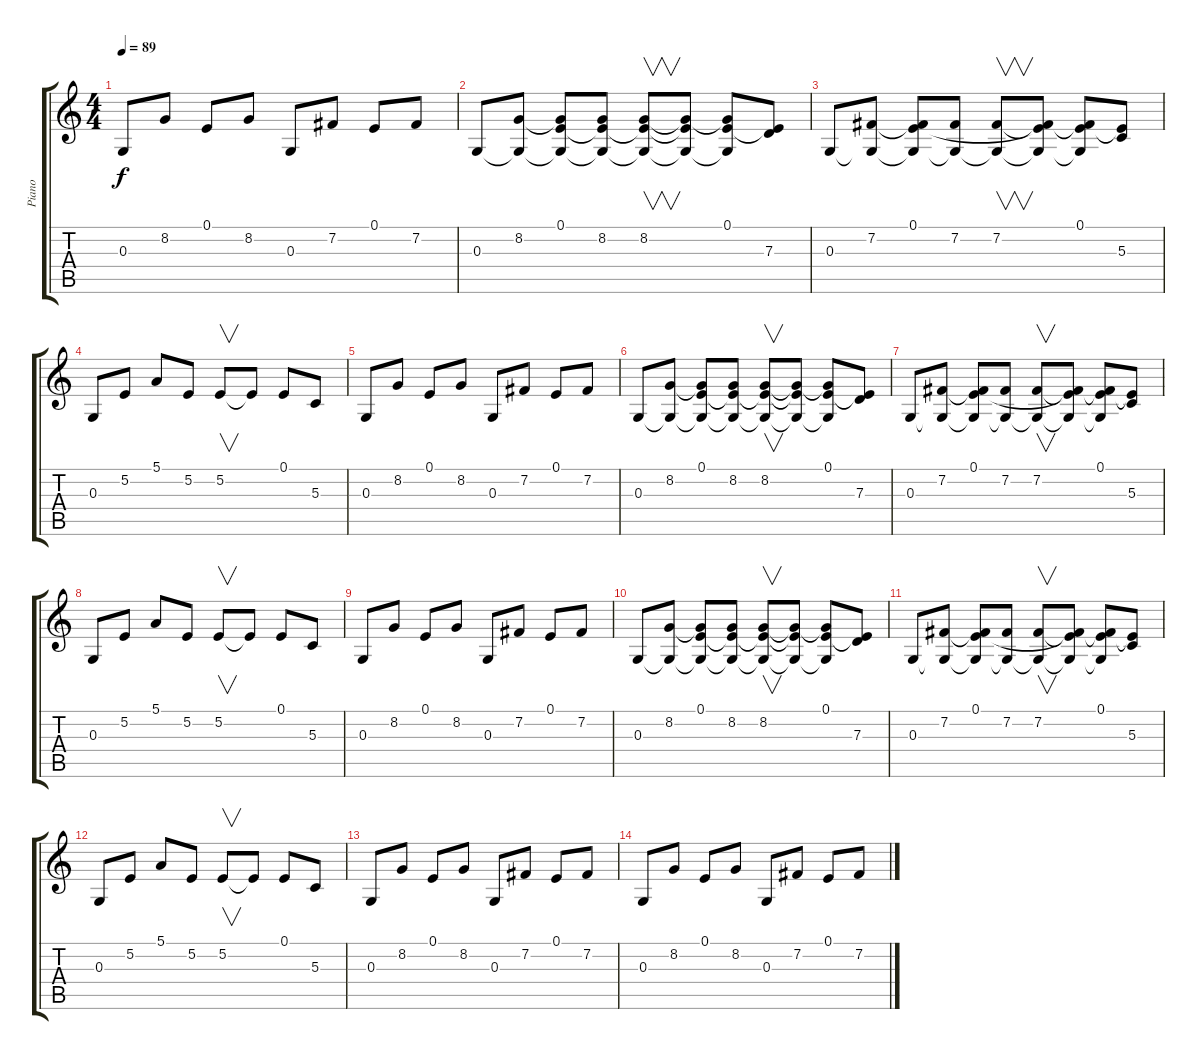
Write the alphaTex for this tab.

\track ("Piano" "Piano") {instrument brightacousticpiano}
\staff {score tabs}
\tuning (E4 B3 G3 D3 A2 E2) {hide}
\ts (4 4)
\tempo 89
\clef g2
\ks c
0.3.8{dy f} 8.2.8 0.1.8 8.2.8 0.3.8 7.2.8 0.1.8 7.2.8 |
0.3.8 (8.2 0.3{t}).8 (0.1 8.2{t} 0.3{t}).8 (0.1{t} 8.2 0.3{t}).8 (0.1{t} 8.2 0.3{t}).8{v} (0.1{t} 8.2{t} 0.3{t}).8 (0.1 8.2{t} 0.3{t}).8 (0.1{t} 7.3).8 |
0.3.8 (7.2 0.3{t}).8 (0.1 7.2{t} 0.3{t}).8 (7.2 0.3{t}).8 (7.2 0.3{t}).8{v} (0.1{t} 7.2{t} 0.3{t}).8 (0.1 7.2{t} 0.3{t}).8 (0.1{t} 5.3).8 |
0.3.8 5.2.8 5.1.8 5.2.8 5.2.8{v} 5.2{t}.8 0.1.8 5.3.8 |
0.3.8 8.2.8 0.1.8 8.2.8 0.3.8 7.2.8 0.1.8 7.2.8 |
0.3.8{volume 10} (8.2 0.3{t}).8 (0.1 8.2{t} 0.3{t}).8 (0.1{t} 8.2 0.3{t}).8 (0.1{t} 8.2 0.3{t}).8{v} (0.1{t} 8.2{t} 0.3{t}).8 (0.1 8.2{t} 0.3{t}).8 (0.1{t} 7.3).8 |
0.3.8 (7.2 0.3{t}).8 (0.1 7.2{t} 0.3{t}).8 (7.2 0.3{t}).8 (7.2 0.3{t}).8{v} (0.1{t} 7.2{t} 0.3{t}).8 (0.1 7.2{t} 0.3{t}).8 (0.1{t} 5.3).8 |
0.3.8{volume 7} 5.2.8 5.1.8 5.2.8 5.2.8{v} 5.2{t}.8 0.1.8 5.3.8 |
0.3.8{volume 5} 8.2.8 0.1.8 8.2.8 0.3.8 7.2.8 0.1.8 7.2.8 |
0.3.8 (8.2 0.3{t}).8 (0.1 8.2{t} 0.3{t}).8 (0.1{t} 8.2 0.3{t}).8 (0.1{t} 8.2 0.3{t}).8{v} (0.1{t} 8.2{t} 0.3{t}).8 (0.1 8.2{t} 0.3{t}).8 (0.1{t} 7.3).8 |
0.3.8{volume 3} (7.2 0.3{t}).8 (0.1 7.2{t} 0.3{t}).8 (7.2 0.3{t}).8 (7.2 0.3{t}).8{v} (0.1{t} 7.2{t} 0.3{t}).8 (0.1 7.2{t} 0.3{t}).8 (0.1{t} 5.3).8 |
0.3.8{volume 2} 5.2.8 5.1.8 5.2.8 5.2.8{v} 5.2{t}.8 0.1.8 5.3.8 |
0.3.8 8.2.8 0.1.8 8.2.8 0.3.8 7.2.8 0.1.8 7.2.8 |
0.3.8{volume 1} 8.2.8 0.1.8 8.2.8 0.3.8 7.2.8 0.1.8 7.2.8
